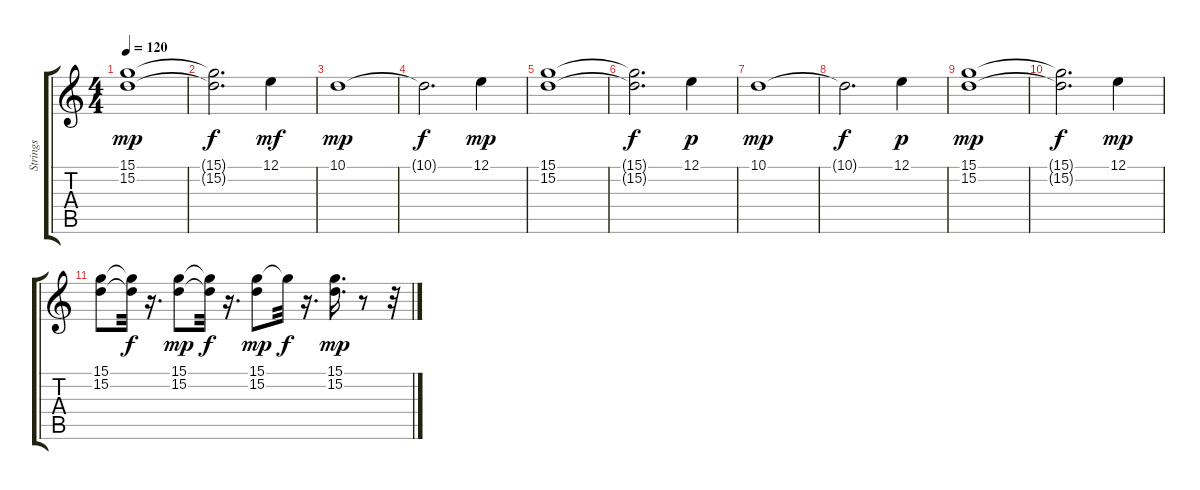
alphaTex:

\track ("Strings" "Strings") {instrument stringensemble1}
\staff {score tabs}
\tuning (E4 B3 G3 D3 A2 E2) {hide}
\ts (4 4)
\tempo 120
\clef g2
\ks c
(15.1 15.2).1{dy mp} |
(15.1{t} 15.2{t}).2{d dy f} 12.1.4{dy mf} |
10.1.1{dy mp} |
10.1{t}.2{d dy f} 12.1.4{dy mp} |
(15.1 15.2).1 |
(15.1{t} 15.2{t}).2{d dy f} 12.1.4{dy p} |
10.1.1{dy mp} |
10.1{t}.2{d dy f} 12.1.4{dy p} |
(15.1 15.2).1{dy mp} |
(15.1{t} 15.2{t}).2{d dy f} 12.1.4{dy mp} |
(15.1 15.2).8 (15.1{t} 15.2{t}).32{dy f} r.16{d} (15.1 15.2).8{dy mp} (15.1{t} 15.2{t}).32{dy f} r.16{d} (15.1 15.2).8{dy mp} 15.1{t}.32{dy f} r.16{d} (15.1 15.2).16{d dy mp} r.8 r.32
